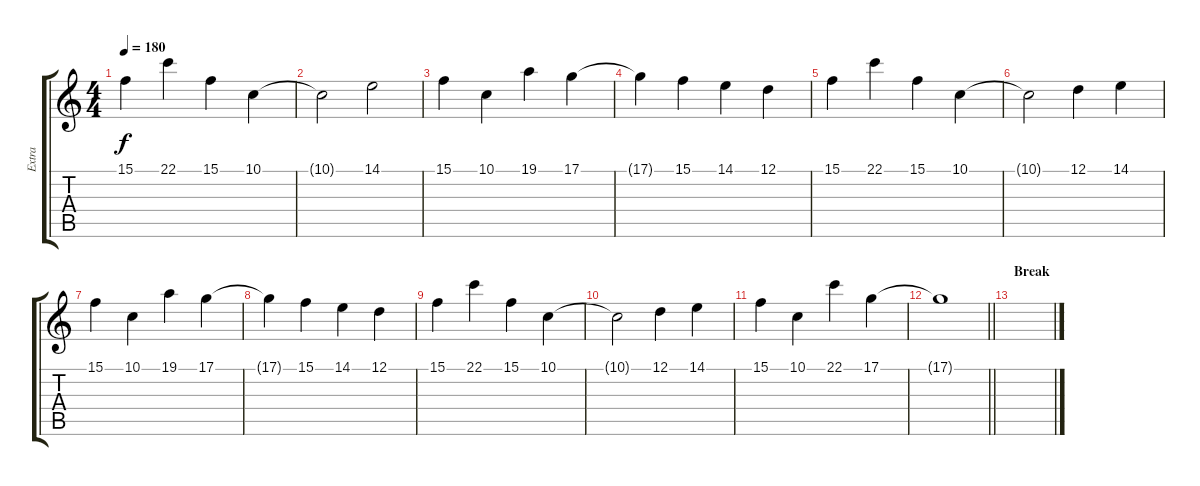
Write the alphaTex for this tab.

\track ("Extra" "Extra") {instrument stringensemble1}
\staff {score tabs}
\tuning (D4 A3 F3 C3 G2 C2) {hide}
\ts (4 4)
\tempo 180
\clef g2
\ks c
15.1.4{dy f} 22.1.4 15.1.4 10.1.4 |
10.1{t}.2 14.1.2 |
15.1.4 10.1.4 19.1.4 17.1.4 |
17.1{t}.4 15.1.4 14.1.4 12.1.4 |
15.1.4 22.1.4 15.1.4 10.1.4 |
10.1{t}.2 12.1.4 14.1.4 |
15.1.4 10.1.4 19.1.4 17.1.4 |
17.1{t}.4 15.1.4 14.1.4 12.1.4 |
15.1.4 22.1.4 15.1.4 10.1.4 |
10.1{t}.2 12.1.4 14.1.4 |
15.1.4 10.1.4 22.1.4 17.1.4 |
\barLineRight lightlight
17.1{t}.1 |
\section ("" "Break")
